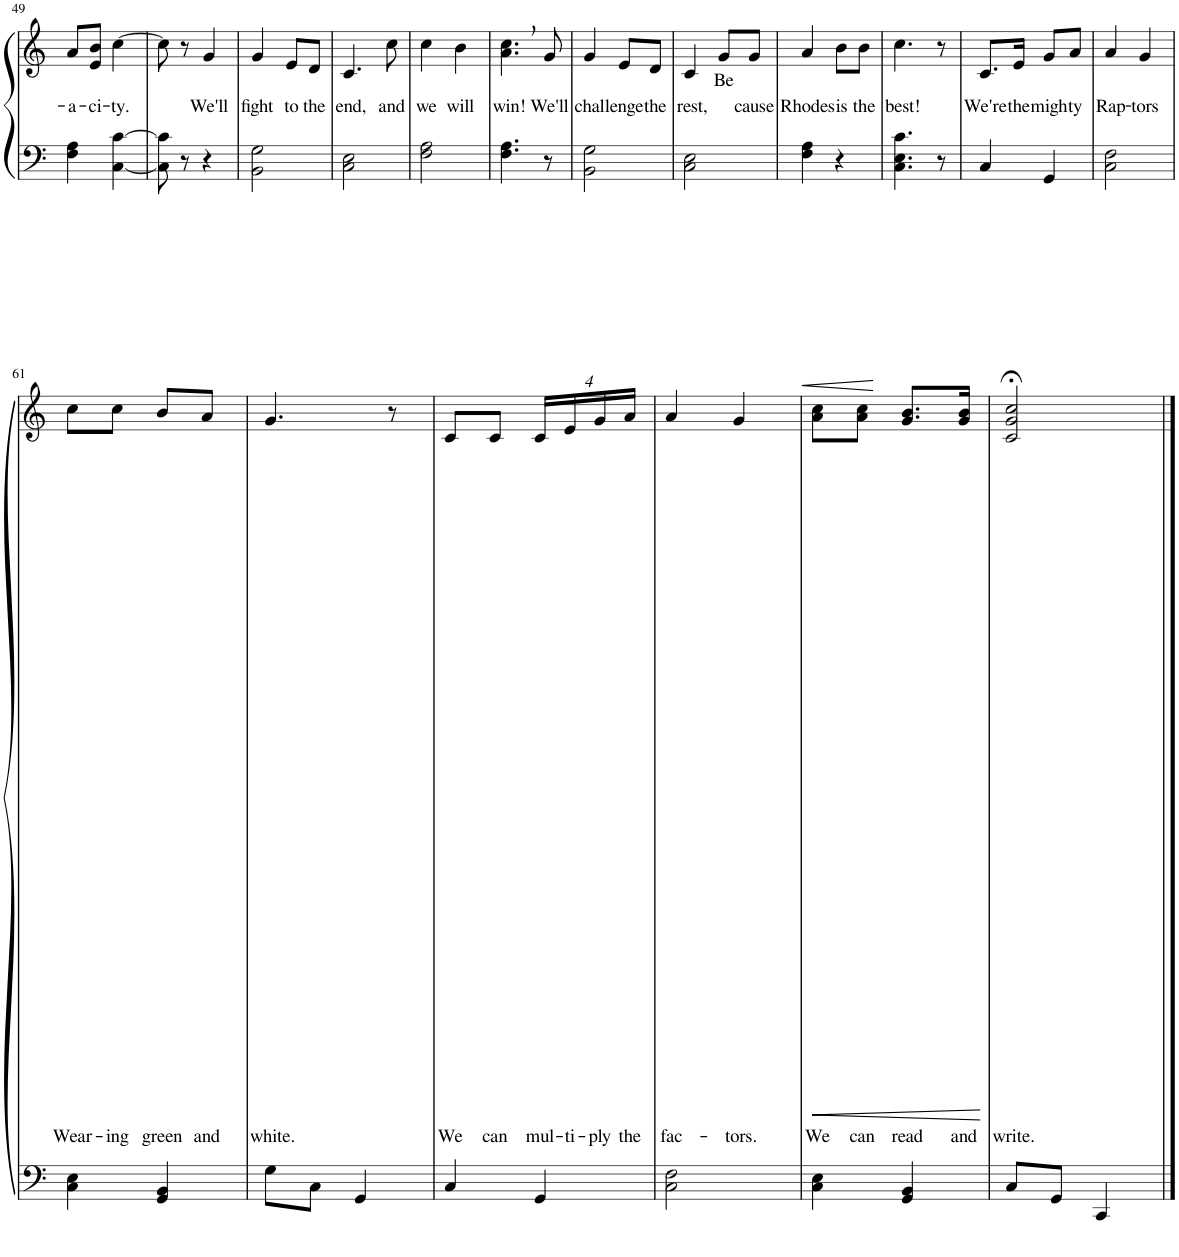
**kern	**kern	**text	**dynam
*part1	*part1	*part1	*part1
*staff2	*staff1	*staff1	*staff1/2
*I"Piano	*	*	*
*I'Pno	*	*	*
!!LO:PB:g=z
*clefF4	*clefG2	*	*
*k[]	*k[]	*	*
*M2/4	*M2/4	*	*
=49	=49	=49	=49
!	!	!LO:LY:b	!
4F\ 4A\	8a/L	-a-	.
!	!	!LO:LY:b	!
.	8e/ 8b/J	-ci-	.
!	!	!LO:LY:b	!
[4C\ [4c\	[4cc\	-ty.	.
=50	=50	=50	=50
8C\] 8c\]	8cc\]	.	.
8r	8r	.	.
!	!	!LO:LY:b	!
4r	4g/	We'll	.
=51	=51	=51	=51
!	!	!LO:LY:b	!
2BB\ 2G\	4g/	fight	.
!	!	!LO:LY:b	!
.	8e/L	to	.
!	!	!LO:LY:b	!
.	8d/J	the	.
=52	=52	=52	=52
!	!	!LO:LY:b	!
2C\ 2E\	4.c/	end,	.
!	!	!LO:LY:b	!
.	8cc\	and	.
=53	=53	=53	=53
!	!	!LO:LY:b	!
2F\ 2A\	4cc\	we	.
!	!	!LO:LY:b	!
.	4b\	will	.
=54	=54	=54	=54
!	!	!LO:LY:b	!
4.F\ 4.A\	4.a\, 4.cc\,	win!	.
!	!	!LO:LY:b	!
8r	8g/	We'll	.
=55	=55	=55	=55
!	!	!LO:LY:b	!
2BB\ 2G\	4g/	chal-	.
!	!	!LO:LY:b	!
.	8e/L	-lenge	.
!	!	!LO:LY:b	!
.	8d/J	the	.
=56	=56	=56	=56
!	!	!LO:LY:b	!
2C\ 2E\	4c/	rest,	.
!	!	!LO:LY:b	!
.	8g/L	Be-	.
!	!	!LO:LY:b	!
.	8g/J	-cause	.
=57	=57	=57	=57
!	!	!LO:LY:b	!
4F\ 4A\	4a/	Rhodes	.
!	!	!LO:LY:b	!
4r	8b\L	is	.
!	!	!LO:LY:b	!
.	8b\J	the	.
=58	=58	=58	=58
!	!	!LO:LY:b	!
4.C\ 4.E\ 4.c\	4.cc\	best!	.
8r	8r	.	.
=59	=59	=59	=59
!	!	!LO:LY:b	!
4C/	8.c/L	We're	.
!	!	!LO:LY:b	!
.	16e/Jk	the	.
!	!	!LO:LY:b	!
4GG/	8g/L	migh-	.
!	!	!LO:LY:b	!
.	8a/J	-ty	.
=60	=60	=60	=60
!	!	!LO:LY:b	!
2C\ 2F\	4a/	Rap-	.
!	!	!LO:LY:b	!
.	4g/	-tors	.
!!LO:LB:g=z
=61	=61	=61	=61
!	!	!LO:LY:b	!
4C\ 4E\	8cc\L	Wear-	.
!	!	!LO:LY:b	!
.	8cc\J	-ing	.
!	!	!LO:LY:b	!
4GG/ 4BB/	8b/L	green	.
!	!	!LO:LY:b	!
.	8a/J	and	.
=62	=62	=62	=62
!	!	!LO:LY:b	!
8G\L	4.g/	white.	.
8C\J	.	.	.
4GG/	.	.	.
.	8r	.	.
=63	=63	=63	=63
!	!	!LO:LY:b	!
4C/	8c/L	We	.
!	!	!LO:LY:b	!
.	8c/J	can	.
!	!	!LO:LY:b	!
4GG/	16c/LL	mul-	.
!	!	!LO:LY:b	!
.	16e/	-ti-	.
!	!	!LO:LY:b	!
.	16g/	-ply	.
!	!	!LO:LY:b	!
.	16a/JJ	the	.
=64	=64	=64	=64
!	!	!LO:LY:b	!
2C\ 2F\	4a/	fac-	.
!	!	!LO:LY:b	!
.	4g/	-tors.	.
=65	=65	=65	=65
!	!	!LO:LY:b	!LO:HP:b
4C\ 4E\	8a\ 8cc\L	We	<
!	!	!LO:LY:b	!
.	8a\ 8cc\J	can	.
!	!	!LO:LY:b	!
4GG/ 4BB/	8.g/ 8.b/L	read	.
!	!	!LO:LY:b	!
.	16g/ 16b/Jk	and	.
.	.	.	[
=66	=66	=66	=66
!	!	!LO:LY:b	!
8C/L	2c/;< 2g/;< 2cc/;<	write.	.
8GG/J	.	.	.
4CC/	.	.	.
==	==	==	==
*-	*-	*-	*-
